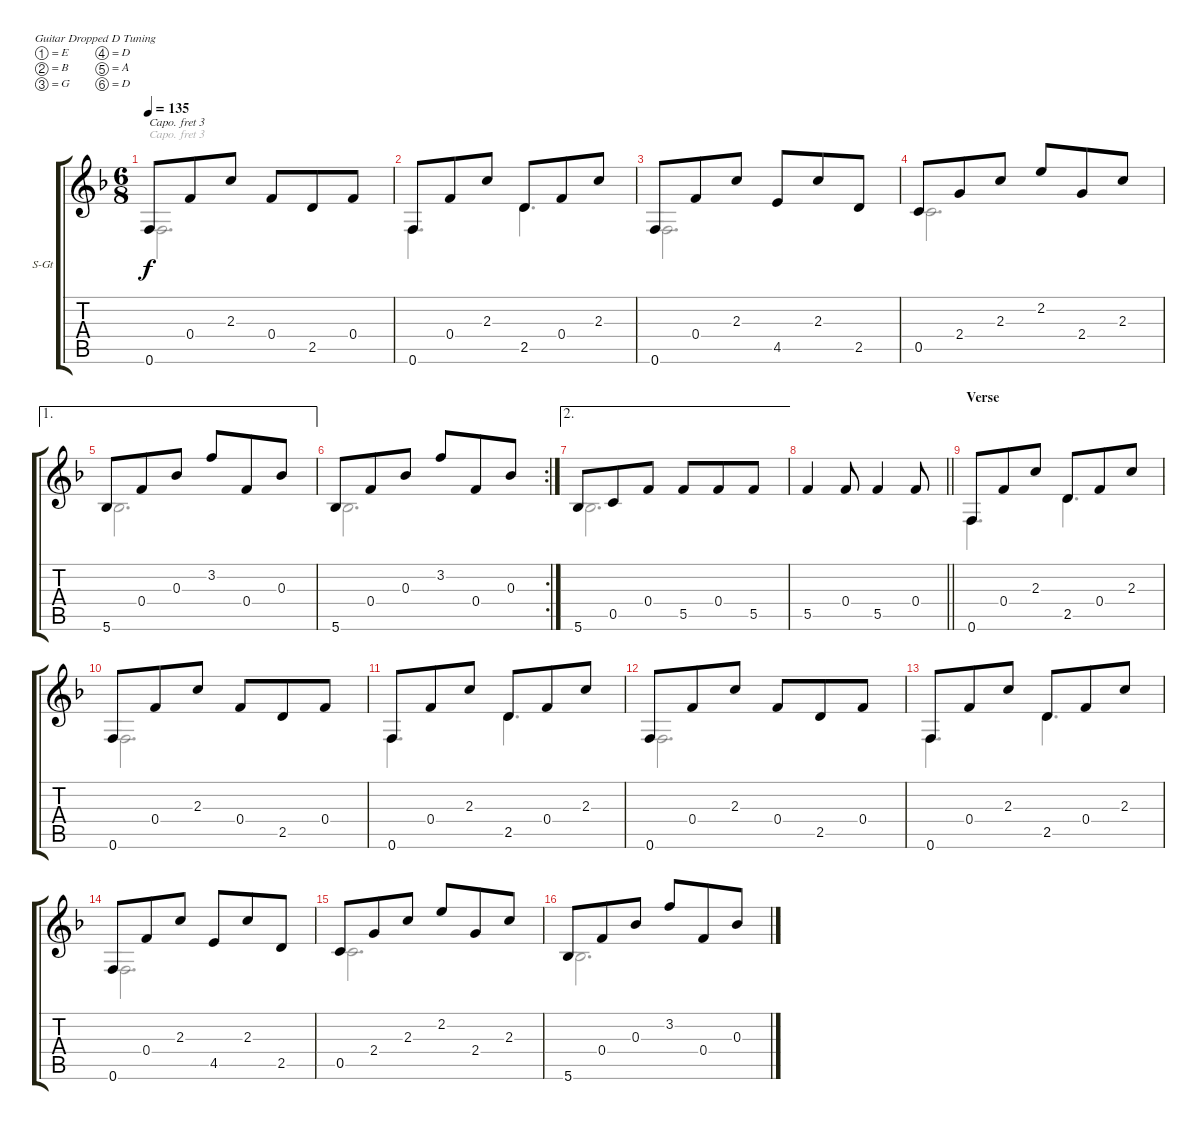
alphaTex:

\defaultSystemsLayout 4
\bracketExtendMode groupsimilarinstruments
\firstSystemTrackNameOrientation horizontal
\otherSystemsTrackNameOrientation horizontal
\track ("Steel Guitar" "S-Gt") {instrument acousticguitarsteel}
\staff {score tabs}
\capo 3
\tuning (E4 B3 G3 D3 A2 D2)
\voice
\ts (6 8)
\tempo 135
\clef g2
\ks f
0.6.8{dy f} 0.4.8 2.3.8 0.4.8 2.5.8 0.4.8 |
0.6.8 0.4.8 2.3.8 2.5.8 0.4.8 2.3.8 |
0.6.8 0.4.8 2.3.8 4.5.8 2.3.8 2.5.8 |
0.5.8 2.4.8 2.3.8 2.2.8 2.4.8 2.3.8 |
\ae 1
5.6.8 0.4.8 0.3.8 3.2.8 0.4.8 0.3.8 |
\rc 2
5.6.8 0.4.8 0.3.8 3.2.8 0.4.8 0.3.8 |
\ae 2
5.6.8 0.5.8 0.4.8 5.5.8 0.4.8 5.5.8 |
\barLineRight lightlight
5.5.4 0.4.8 5.5.4 0.4.8 |
\section ("" "Verse")
0.6.8 0.4.8 2.3.8 2.5.8 0.4.8 2.3.8 |
0.6.8 0.4.8 2.3.8 0.4.8 2.5.8 0.4.8 |
0.6.8 0.4.8 2.3.8 2.5.8 0.4.8 2.3.8 |
0.6.8 0.4.8 2.3.8 0.4.8 2.5.8 0.4.8 |
0.6.8 0.4.8 2.3.8 2.5.8 0.4.8 2.3.8 |
0.6.8 0.4.8 2.3.8 4.5.8 2.3.8 2.5.8 |
0.5.8 2.4.8 2.3.8 2.2.8 2.4.8 2.3.8 |
5.6.8 0.4.8 0.3.8 3.2.8 0.4.8 0.3.8
\voice
\clef g2
\ottava regular
\simile none
\ks f
0.6.2{d dy f} |
0.6.4{d} 2.5.4{d} |
0.6.2{d} |
0.5.2{d} |
5.6.2{d} |
5.6.2{d} |
5.6.2{d} |
\barLineRight lightlight
|
0.6.4{d} 2.5.4{d} |
0.6.2{d} |
0.6.4{d} 2.5.4{d} |
0.6.2{d} |
0.6.4{d} 2.5.4{d} |
0.6.2{d} |
0.5.2{d} |
5.6.2{d}
